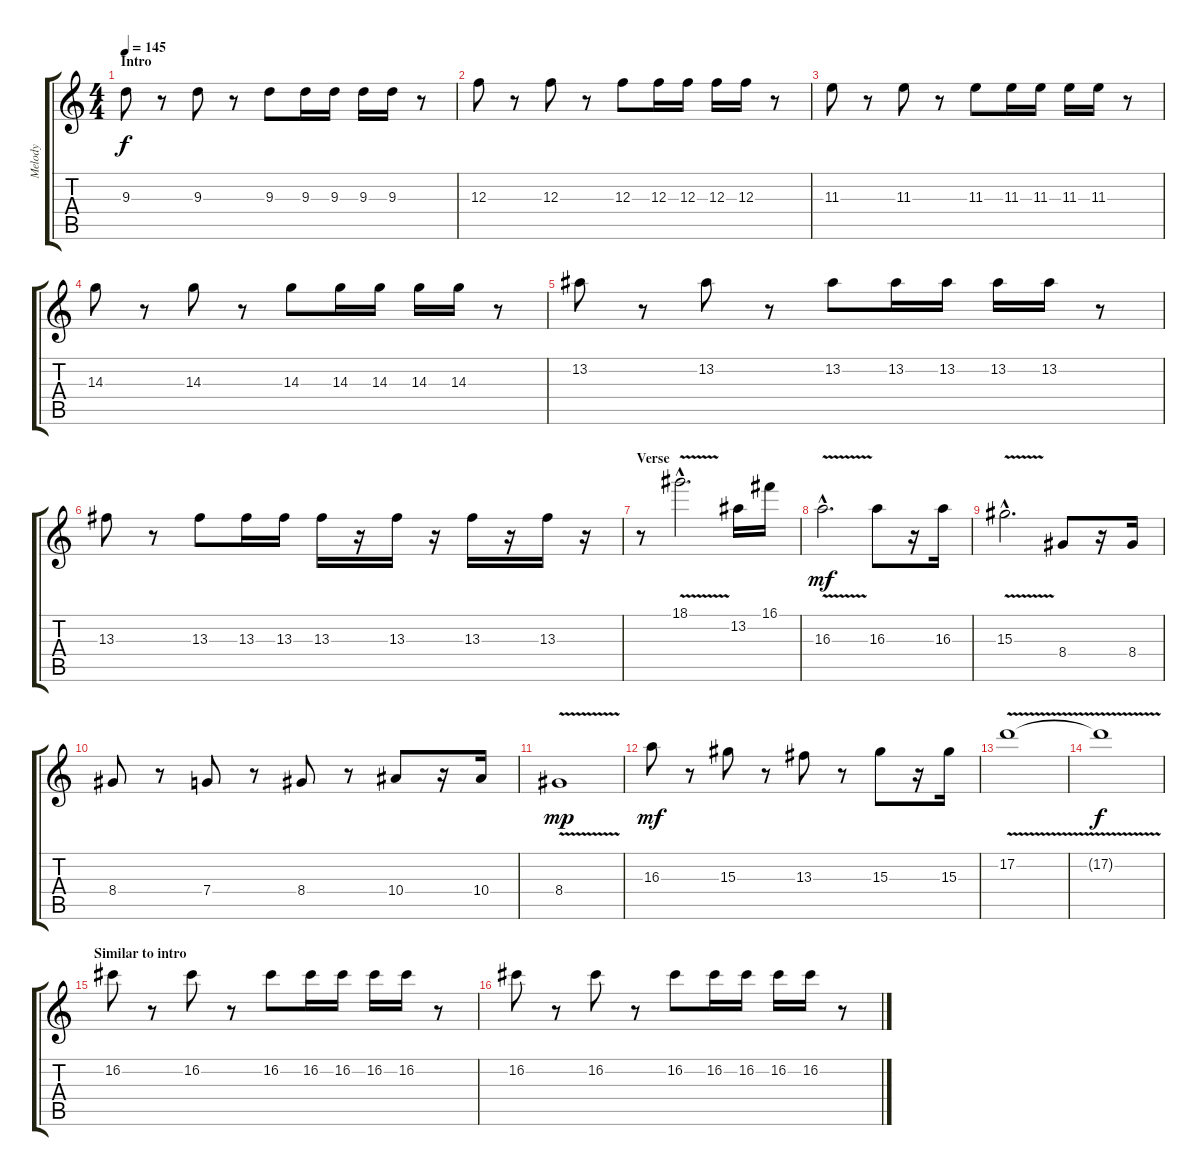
\track ("Melody" "Melody") {instrument overdrivenguitar}
\staff {score tabs}
\tuning (D4 A3 F3 C3 G2 D2) {hide}
\ts (4 4)
\section ("" "Intro")
\tempo 145
\clef g2
\ks c
9.3.8{dy f instrument overdrivenguitar} r.8 9.3.8 r.8 9.3.8 9.3.16 9.3.16 9.3.16 9.3.16 r.8 |
12.3.8 r.8 12.3.8 r.8 12.3.8 12.3.16 12.3.16 12.3.16 12.3.16 r.8 |
11.3.8 r.8 11.3.8 r.8 11.3.8 11.3.16 11.3.16 11.3.16 11.3.16 r.8 |
14.3.8 r.8 14.3.8 r.8 14.3.8 14.3.16 14.3.16 14.3.16 14.3.16 r.8 |
13.2.8 r.8 13.2.8 r.8 13.2.8 13.2.16 13.2.16 13.2.16 13.2.16 r.8 |
13.3.8 r.8 13.3.8 13.3.16 13.3.16 13.3.16 r.16 13.3.16 r.16 13.3.16 r.16 13.3.16 r.16 |
\section ("" "Verse")
r.8 18.1{v hac}.2{d} 13.2.16 16.1.16 |
16.3{v hac}.2{d dy mf} 16.3.8 r.16 16.3.16 |
15.3{v hac}.2{d} 8.4.8 r.16 8.4.16 |
8.4.8 r.8 7.4.8 r.8 8.4.8 r.8 10.4.8 r.16 10.4.16 |
8.4{v}.1{dy mp} |
16.3.8{dy mf} r.8 15.3.8 r.8 13.3.8 r.8 15.3.8 r.16 15.3.16 |
17.2{v}.1 |
17.2{t}.1{dy f} |
\section ("" "Similar to intro")
16.2.8 r.8 16.2.8 r.8 16.2.8 16.2.16 16.2.16 16.2.16 16.2.16 r.8 |
16.2.8 r.8 16.2.8 r.8 16.2.8 16.2.16 16.2.16 16.2.16 16.2.16 r.8
